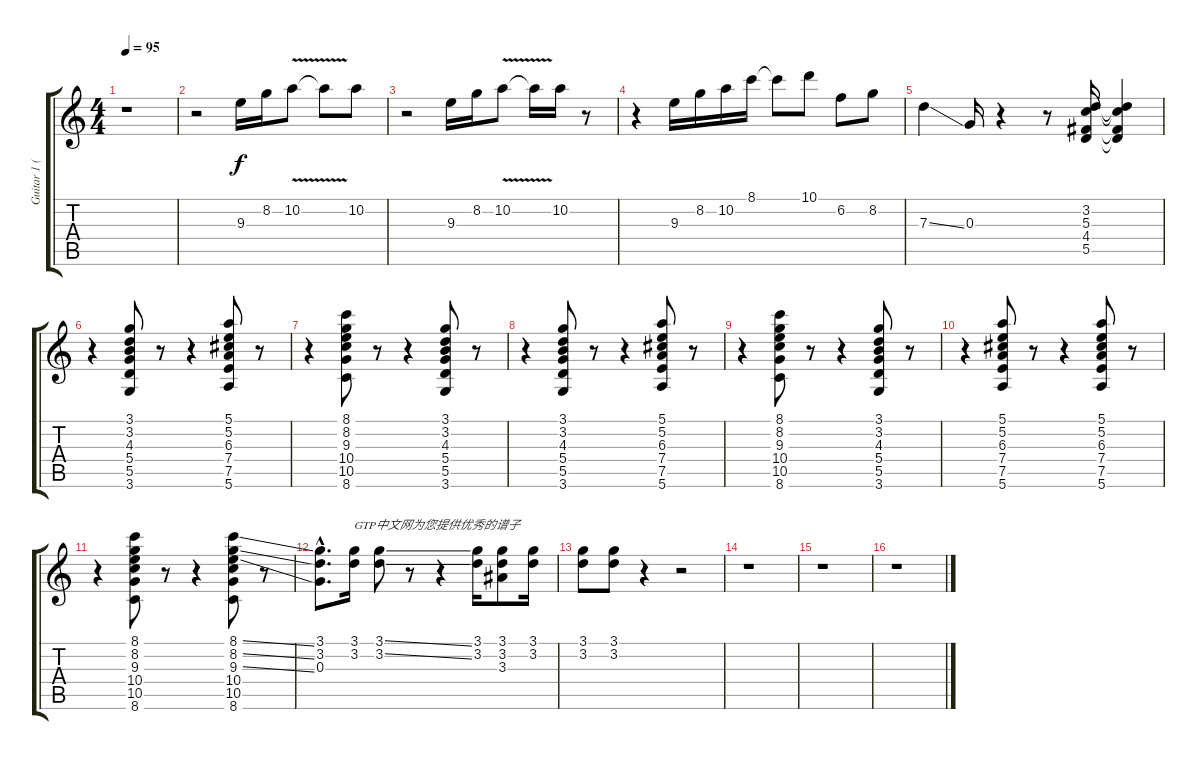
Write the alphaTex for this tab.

\track ("Guitar 1 (w/ fuzz)" "Guitar 1 (") {instrument distortionguitar}
\staff {score tabs}
\tuning (E4 B3 G3 D3 A2 E2) {hide}
\ts (4 4)
\tempo 95
\clef g2
\ks c
r.1{dy f instrument distortionguitar} |
r.2 9.3.16 8.2.16 10.2{v}.8 10.2{t}.8 10.2.8 |
r.2 9.3.16 8.2.16 10.2{v}.8 10.2{t}.16 10.2.16 r.8 |
r.4 9.3.16 8.2.16 10.2.16 8.1.16 8.1{t}.8 10.1.8 6.2.8 8.2.8 |
7.3{ss}.4 0.3.16 r.4 r.8 (3.2 5.3 4.4 5.5).16 (3.2{t} 5.3{t} 4.4{t} 5.5{t}).4 |
r.4 (3.1 3.2 4.3 5.4 5.5 3.6).8 r.8 r.4 (5.1 5.2 6.3 7.4 7.5 5.6).8 r.8 |
r.4 (8.1 8.2 9.3 10.4 10.5 8.6).8 r.8 r.4 (3.1 3.2 4.3 5.4 5.5 3.6).8 r.8 |
r.4 (3.1 3.2 4.3 5.4 5.5 3.6).8 r.8 r.4 (5.1 5.2 6.3 7.4 7.5 5.6).8 r.8 |
r.4 (8.1 8.2 9.3 10.4 10.5 8.6).8 r.8 r.4 (3.1 3.2 4.3 5.4 5.5 3.6).8 r.8 |
r.4 (5.1 5.2 6.3 7.4 7.5 5.6).8 r.8 r.4 (5.1 5.2 6.3 7.4 7.5 5.6).8 r.8 |
r.4 (8.1 8.2 9.3 10.4 10.5 8.6).8 r.8 r.4 (8.1{ss} 8.2{ss} 9.3{ss} 10.4 10.5 8.6).8 r.8 |
(3.1{hac} 3.2{hac} 0.3{hac}).8{d} (3.1 3.2).16{txt "GTP中文网为您提供优秀的谱子"} (3.1{ss} 3.2{ss}).8 r.8 r.4 (3.1 3.2).16 (3.1 3.2 3.3).8 (3.1 3.2).16 |
(3.1 3.2).8 (3.1 3.2).8 r.4 r.2 |
r.1 |
r.1 |
r.1
